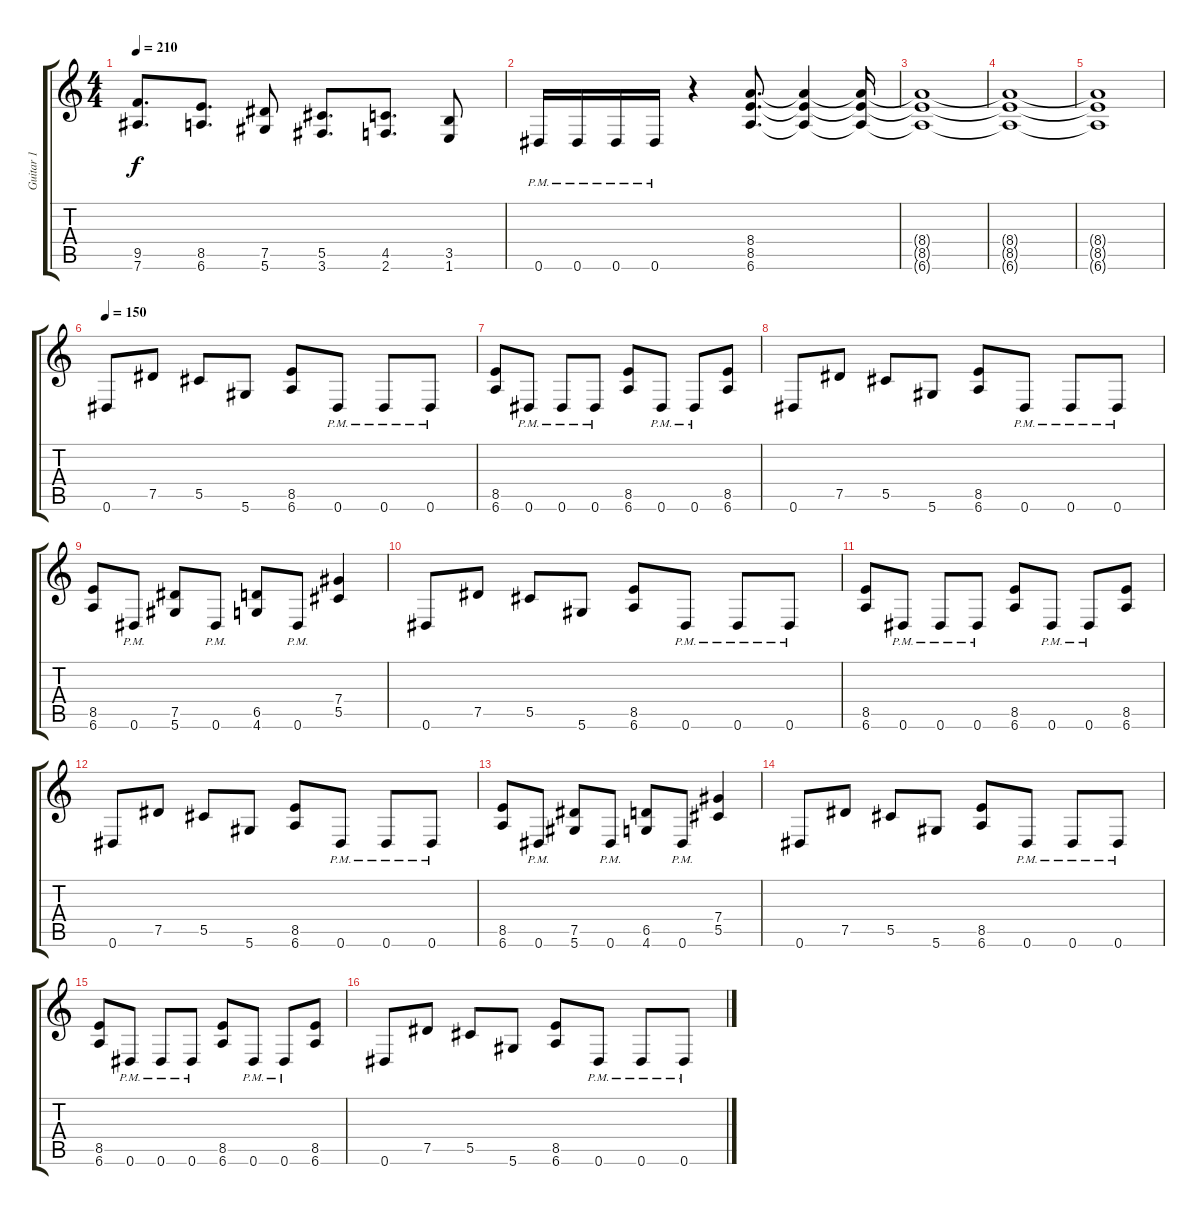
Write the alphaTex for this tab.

\track ("Guitar 1" "Guitar 1") {instrument distortionguitar}
\staff {score tabs}
\tuning (Eb4 Bb3 Gb3 Db3 Ab2 Eb2) {hide}
\ts (4 4)
\tempo 210
\clef g2
\ks c
(9.5 7.6).8{d dy f} (8.5 6.6).8{d} (7.5 5.6).8 (5.5 3.6).8{d} (4.5 2.6).8{d} (3.5 1.6).8 |
0.6{pm}.16 0.6{pm}.16 0.6{pm}.16 0.6{pm}.16 r.4 (8.4 8.5 6.6).8{d} (8.4{t} 8.5{t} 6.6{t}).4 (8.4{t} 8.5{t} 6.6{t}).16 |
(8.4{t} 8.5{t} 6.6{t}).1 |
(8.4{t} 8.5{t} 6.6{t}).1 |
(8.4{t} 8.5{t} 6.6{t}).1 |
\tempo 150
0.6.8 7.5.8 5.5.8 5.6.8 (8.5 6.6).8 0.6{pm}.8 0.6{pm}.8 0.6{pm}.8 |
(8.5 6.6).8 0.6{pm}.8 0.6{pm}.8 0.6{pm}.8 (8.5 6.6).8 0.6{pm}.8 0.6{pm}.8 (8.5 6.6).8 |
0.6.8 7.5.8 5.5.8 5.6.8 (8.5 6.6).8 0.6{pm}.8 0.6{pm}.8 0.6{pm}.8 |
(8.5 6.6).8 0.6{pm}.8 (7.5 5.6).8 0.6{pm}.8 (6.5 4.6).8 0.6{pm}.8 (7.4 5.5).4 |
0.6.8 7.5.8 5.5.8 5.6.8 (8.5 6.6).8 0.6{pm}.8 0.6{pm}.8 0.6{pm}.8 |
(8.5 6.6).8 0.6{pm}.8 0.6{pm}.8 0.6{pm}.8 (8.5 6.6).8 0.6{pm}.8 0.6{pm}.8 (8.5 6.6).8 |
0.6.8 7.5.8 5.5.8 5.6.8 (8.5 6.6).8 0.6{pm}.8 0.6{pm}.8 0.6{pm}.8 |
(8.5 6.6).8 0.6{pm}.8 (7.5 5.6).8 0.6{pm}.8 (6.5 4.6).8 0.6{pm}.8 (7.4 5.5).4 |
0.6.8 7.5.8 5.5.8 5.6.8 (8.5 6.6).8 0.6{pm}.8 0.6{pm}.8 0.6{pm}.8 |
(8.5 6.6).8 0.6{pm}.8 0.6{pm}.8 0.6{pm}.8 (8.5 6.6).8 0.6{pm}.8 0.6{pm}.8 (8.5 6.6).8 |
0.6.8 7.5.8 5.5.8 5.6.8 (8.5 6.6).8 0.6{pm}.8 0.6{pm}.8 0.6{pm}.8
